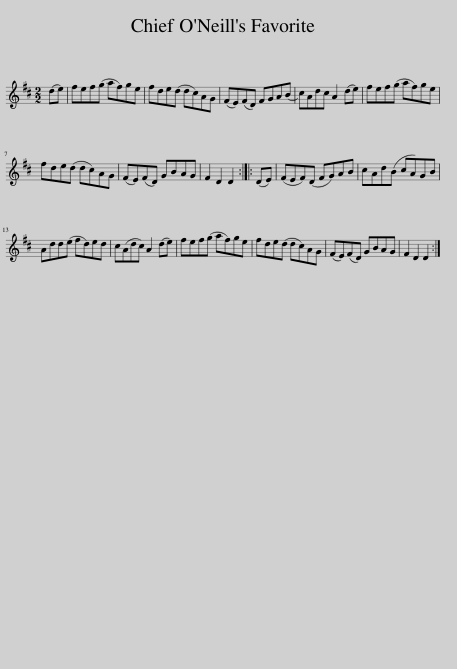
X:1
L:1/8
M:2/2
I:linebreak $
K:D
V:1 treble
V:1
 (de) | fef(g af)ge | fde(d dc)AG | (FE)(FD) FGA(B | c)Adc A2 (de) | %5
 fef(g af)ge |$ fde(d dc)AG | (FE)(FD) GBAG | F2 D2 D2 :: (DE) | %10
 (FEF)(D FG)AB | cAd(B cA)GB |$ Add(e fd)ed | c(Adc) A2 (de) | fef(g af)ge | %15
 fde(d dc)AG | (FE)(FD) GBAG | F2 D2 D2 :| %18
